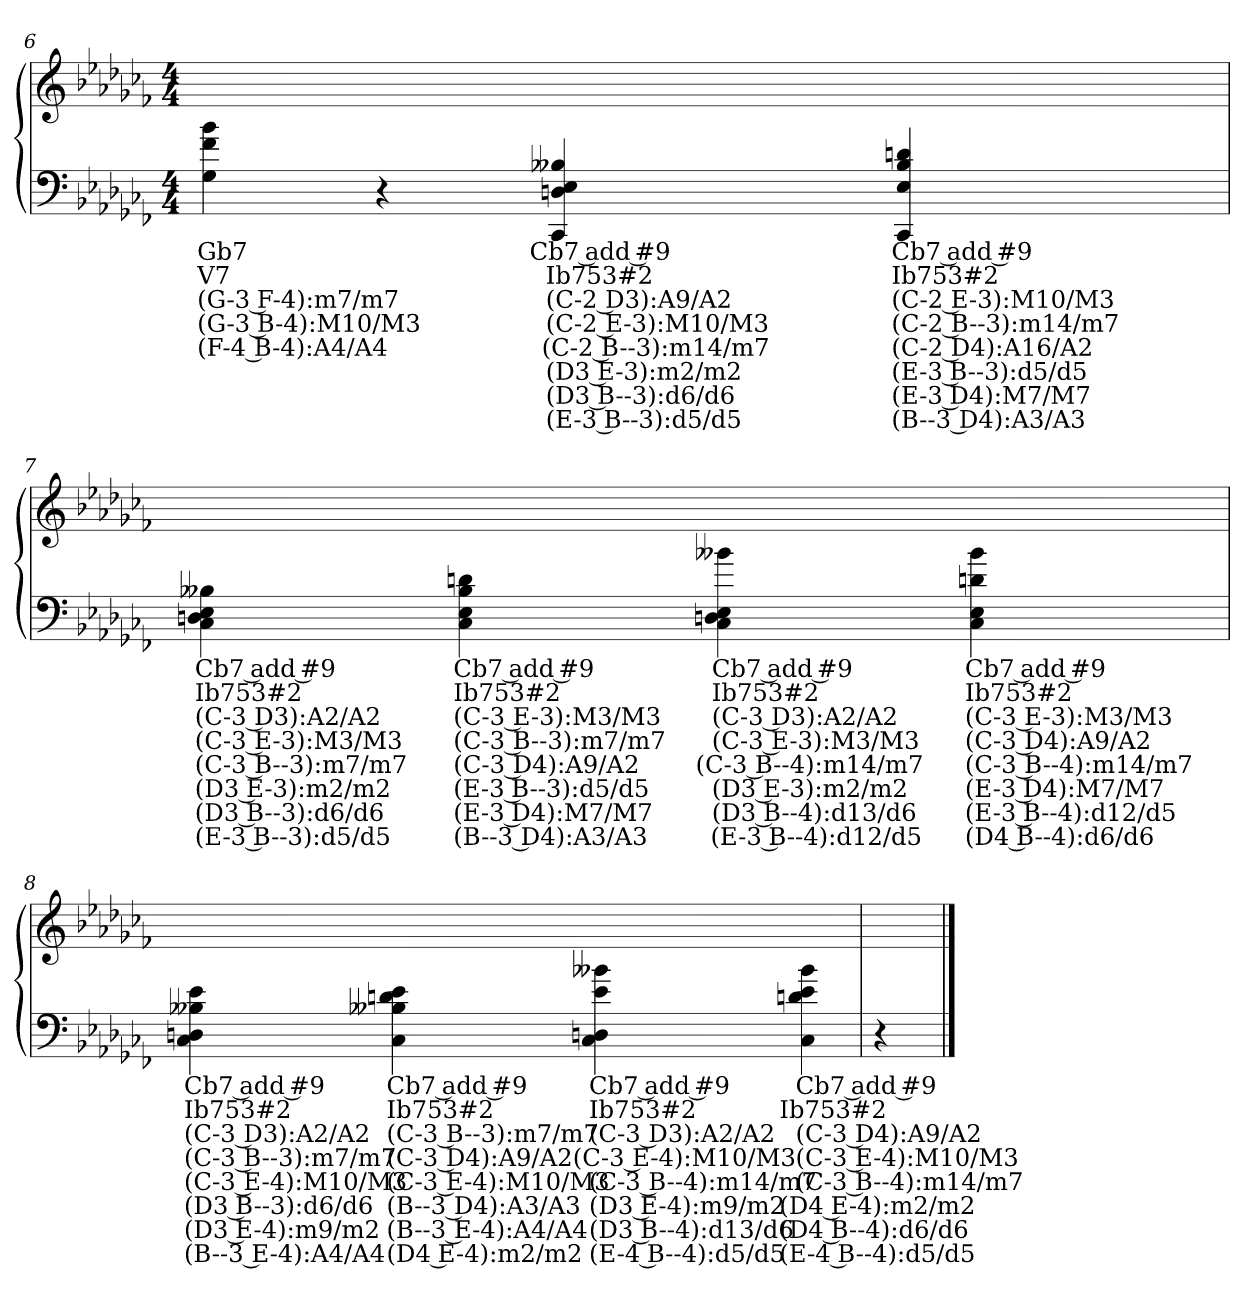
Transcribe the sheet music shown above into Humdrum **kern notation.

**kern	**text	**text	**text	**text	**text	**text	**text	**text	**kern
*part2	*part2	*part2	*part2	*part2	*part2	*part2	*part2	*part2	*part1
*staff2	*staff2	*staff2	*staff2	*staff2	*staff2	*staff2	*staff2	*staff2	*staff1
*clefF4	*	*	*	*	*	*	*	*	*clefG2
*k[b-e-a-d-g-c-f-]	*	*	*	*	*	*	*	*	*k[b-e-a-d-g-c-f-]
*C-:	*	*	*	*	*	*	*	*	*C-:
*M4/4	*	*	*	*	*	*	*	*	*M4/4
=6	=6	=6	=6	=6	=6	=6	=6	=6	=6
4G- 4f- 4b-	Gb7	V7	(G-3 F-4):m7/m7	(G-3 B-4):M10/M3	(F-4 B-4):A4/A4	.	.	.	1ryy
4r	.	.	.	.	.	.	.	.	.
4CC- 4Dn 4E- 4B--X	Cb7 add #9	Ib753#2	(C-2 D3):A9/A2	(C-2 E-3):M10/M3	(C-2 B--3):m14/m7	(D3 E-3):m2/m2	(D3 B--3):d6/d6	(E-3 B--3):d5/d5	.
4CC- 4E- 4B-- 4dn	Cb7 add #9	Ib753#2	(C-2 E-3):M10/M3	(C-2 B--3):m14/m7	(C-2 D4):A16/A2	(E-3 B--3):d5/d5	(E-3 D4):M7/M7	(B--3 D4):A3/A3	.
=7	=7	=7	=7	=7	=7	=7	=7	=7	=7
4C- 4Dn 4E- 4B--X	Cb7 add #9	Ib753#2	(C-3 D3):A2/A2	(C-3 E-3):M3/M3	(C-3 B--3):m7/m7	(D3 E-3):m2/m2	(D3 B--3):d6/d6	(E-3 B--3):d5/d5	1ryy
4C- 4E- 4B-- 4dn	Cb7 add #9	Ib753#2	(C-3 E-3):M3/M3	(C-3 B--3):m7/m7	(C-3 D4):A9/A2	(E-3 B--3):d5/d5	(E-3 D4):M7/M7	(B--3 D4):A3/A3	.
4C- 4Dn 4E- 4b--X	Cb7 add #9	Ib753#2	(C-3 D3):A2/A2	(C-3 E-3):M3/M3	(C-3 B--4):m14/m7	(D3 E-3):m2/m2	(D3 B--4):d13/d6	(E-3 B--4):d12/d5	.
4C- 4E- 4dn 4b--	Cb7 add #9	Ib753#2	(C-3 E-3):M3/M3	(C-3 D4):A9/A2	(C-3 B--4):m14/m7	(E-3 D4):M7/M7	(E-3 B--4):d12/d5	(D4 B--4):d6/d6	.
=8	=8	=8	=8	=8	=8	=8	=8	=8	=8
4C- 4Dn 4B--X 4e-	Cb7 add #9	Ib753#2	(C-3 D3):A2/A2	(C-3 B--3):m7/m7	(C-3 E-4):M10/M3	(D3 B--3):d6/d6	(D3 E-4):m9/m2	(B--3 E-4):A4/A4	1ryy
4C- 4B--X 4dn 4e-	Cb7 add #9	Ib753#2	(C-3 B--3):m7/m7	(C-3 D4):A9/A2	(C-3 E-4):M10/M3	(B--3 D4):A3/A3	(B--3 E-4):A4/A4	(D4 E-4):m2/m2	.
4C- 4Dn 4e- 4b--X	Cb7 add #9	Ib753#2	(C-3 D3):A2/A2	(C-3 E-4):M10/M3	(C-3 B--4):m14/m7	(D3 E-4):m9/m2	(D3 B--4):d13/d6	(E-4 B--4):d5/d5	.
4C- 4dn 4e- 4b--	Cb7 add #9	Ib753#2	(C-3 D4):A9/A2	(C-3 E-4):M10/M3	(C-3 B--4):m14/m7	(D4 E-4):m2/m2	(D4 B--4):d6/d6	(E-4 B--4):d5/d5	.
=9	=9	=9	=9	=9	=9	=9	=9	=9	=9
4r	.	.	.	.	.	.	.	.	4ryy
==	==	==	==	==	==	==	==	==	==
*-	*-	*-	*-	*-	*-	*-	*-	*-	*-
